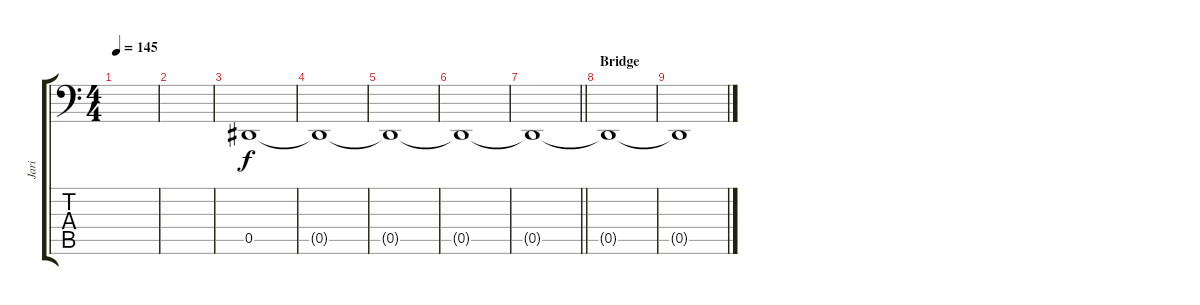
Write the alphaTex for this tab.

\track ("Jari" "Jari") {instrument electricbassfinger}
\staff {score tabs}
\tuning (B2 Gb2 Db2 Ab1 Eb1 Bb0) {hide}
\ts (4 4)
\tempo 145
\clef f4
\ks c
|
|
0.5.1 |
0.5{t}.1 |
0.5{t}.1 |
0.5{t}.1 |
\barLineRight lightlight
0.5{t}.1 |
\section ("" "Bridge")
0.5{t}.1 |
0.5{t}.1
